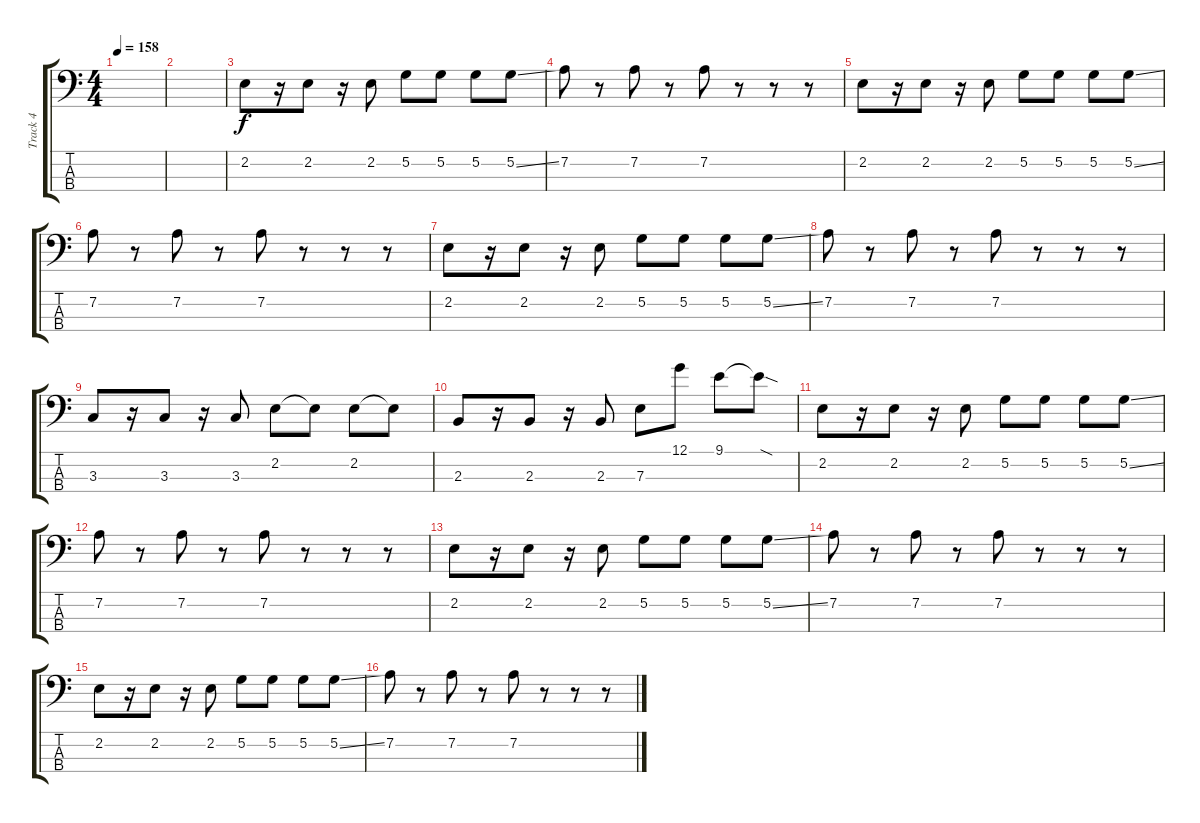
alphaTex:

\track ("Track 4" "Track 4") {instrument electricbassfinger}
\staff {score tabs}
\tuning (G2 D2 A1 D1) {hide}
\ts (4 4)
\tempo 158
\clef f4
\ks c
|
|
2.2.8 r.16 2.2.8 r.16 2.2.8 5.2.8 5.2.8 5.2.8 5.2{ss}.8 |
7.2.8 r.8 7.2.8 r.8 7.2.8 r.8 r.8 r.8 |
2.2.8 r.16 2.2.8 r.16 2.2.8 5.2.8 5.2.8 5.2.8 5.2{ss}.8 |
7.2.8 r.8 7.2.8 r.8 7.2.8 r.8 r.8 r.8 |
2.2.8 r.16 2.2.8 r.16 2.2.8 5.2.8 5.2.8 5.2.8 5.2{ss}.8 |
7.2.8 r.8 7.2.8 r.8 7.2.8 r.8 r.8 r.8 |
3.3.8 r.16 3.3.8 r.16 3.3.8 2.2.8 2.2{t}.8 2.2.8 2.2{t}.8 |
2.3.8 r.16 2.3.8 r.16 2.3.8 7.3.8 12.1.8 9.1.8 9.1{sod t}.8 |
2.2.8 r.16 2.2.8 r.16 2.2.8 5.2.8 5.2.8 5.2.8 5.2{ss}.8 |
7.2.8 r.8 7.2.8 r.8 7.2.8 r.8 r.8 r.8 |
2.2.8 r.16 2.2.8 r.16 2.2.8 5.2.8 5.2.8 5.2.8 5.2{ss}.8 |
7.2.8 r.8 7.2.8 r.8 7.2.8 r.8 r.8 r.8 |
2.2.8 r.16 2.2.8 r.16 2.2.8 5.2.8 5.2.8 5.2.8 5.2{ss}.8 |
7.2.8 r.8 7.2.8 r.8 7.2.8 r.8 r.8 r.8
